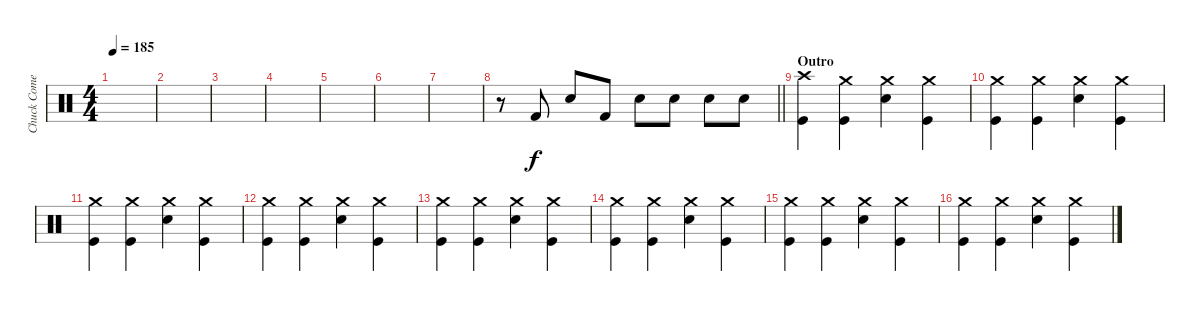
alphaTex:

\track ("Chuck Comeau" "Chuck Come") {instrument percussion}
\staff {score}
\articulation defaults
\ts (4 4)
\tempo 185
\clef neutral
\ks c
|
|
|
|
|
|
|
\barLineRight lightlight
r.8 "Kick (hit) 2".8 "Electric Snare (hit)".8 "Kick (hit) 2".8 "Electric Snare (hit)".8 "Electric Snare (hit)".8 "Electric Snare (hit)".8 "Electric Snare (hit)".8 |
\section ("" "Outro")
("Crash high (hit)" "Kick (hit)").4 ("Crash medium (hit)" "Kick (hit)").4 ("Crash medium (hit)" "Electric Snare (hit)").4 ("Crash medium (hit)" "Kick (hit)").4 |
("Crash medium (hit)" "Kick (hit)").4 ("Crash medium (hit)" "Kick (hit)").4 ("Crash medium (hit)" "Electric Snare (hit)").4 ("Crash medium (hit)" "Kick (hit)").4 |
("Crash medium (hit)" "Kick (hit)").4 ("Crash medium (hit)" "Kick (hit)").4 ("Crash medium (hit)" "Electric Snare (hit)").4 ("Crash medium (hit)" "Kick (hit)").4 |
("Crash medium (hit)" "Kick (hit)").4 ("Crash medium (hit)" "Kick (hit)").4 ("Crash medium (hit)" "Electric Snare (hit)").4 ("Crash medium (hit)" "Kick (hit)").4 |
("Crash medium (hit)" "Kick (hit)").4 ("Crash medium (hit)" "Kick (hit)").4 ("Crash medium (hit)" "Electric Snare (hit)").4 ("Crash medium (hit)" "Kick (hit)").4 |
("Crash medium (hit)" "Kick (hit)").4 ("Crash medium (hit)" "Kick (hit)").4 ("Crash medium (hit)" "Electric Snare (hit)").4 ("Crash medium (hit)" "Kick (hit)").4 |
("Crash medium (hit)" "Kick (hit)").4 ("Crash medium (hit)" "Kick (hit)").4 ("Crash medium (hit)" "Electric Snare (hit)").4 ("Crash medium (hit)" "Kick (hit)").4 |
("Crash medium (hit)" "Kick (hit)").4 ("Crash medium (hit)" "Kick (hit)").4 ("Crash medium (hit)" "Electric Snare (hit)").4 ("Crash medium (hit)" "Kick (hit)").4
